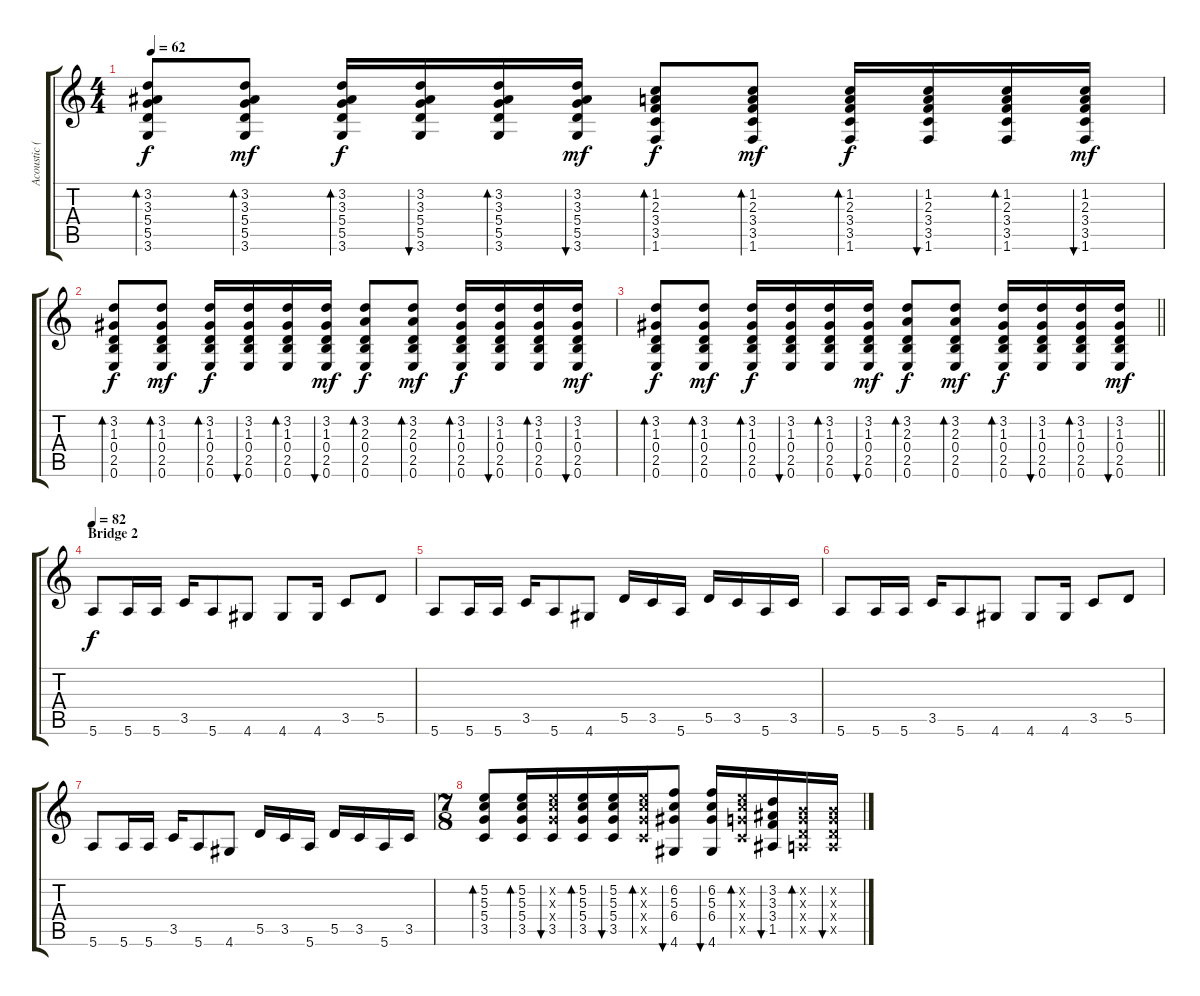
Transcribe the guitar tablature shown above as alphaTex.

\track ("Acoustic (thom)" "Acoustic (") {instrument acousticguitarsteel}
\staff {score tabs}
\tuning (E4 B3 G3 D3 A2 E2) {hide}
\ts (4 4)
\tempo 62
\clef g2
\ks c
(3.2 3.3 5.4 5.5 3.6).8{bd 30 dy f} (3.2 3.3 5.4 5.5 3.6).8{bd 30 dy mf} (3.2 3.3 5.4 5.5 3.6).16{bd 30 dy f} (3.2 3.3 5.4 5.5 3.6).16{bu 30} (3.2 3.3 5.4 5.5 3.6).16{bd 30} (3.2 3.3 5.4 5.5 3.6).16{bu 30 dy mf} (1.2 2.3 3.4 3.5 1.6).8{bd 30 dy f} (1.2 2.3 3.4 3.5 1.6).8{bd 30 dy mf} (1.2 2.3 3.4 3.5 1.6).16{bd 30 dy f} (1.2 2.3 3.4 3.5 1.6).16{bu 30} (1.2 2.3 3.4 3.5 1.6).16{bd 30} (1.2 2.3 3.4 3.5 1.6).16{bu 30 dy mf} |
(3.2 1.3 0.4 2.5 0.6).8{bd 30 dy f} (3.2 1.3 0.4 2.5 0.6).8{bd 30 dy mf} (3.2 1.3 0.4 2.5 0.6).16{bd 30 dy f} (3.2 1.3 0.4 2.5 0.6).16{bu 30} (3.2 1.3 0.4 2.5 0.6).16{bd 30} (3.2 1.3 0.4 2.5 0.6).16{bu 30 dy mf} (3.2 2.3 0.4 2.5 0.6).8{bd 30 dy f} (3.2 2.3 0.4 2.5 0.6).8{bd 30 dy mf} (3.2 1.3 0.4 2.5 0.6).16{bd 30 dy f} (3.2 1.3 0.4 2.5 0.6).16{bu 30} (3.2 1.3 0.4 2.5 0.6).16{bd 30} (3.2 1.3 0.4 2.5 0.6).16{bu 30 dy mf} |
\barLineRight lightlight
(3.2 1.3 0.4 2.5 0.6).8{bd 30 dy f} (3.2 1.3 0.4 2.5 0.6).8{bd 30 dy mf} (3.2 1.3 0.4 2.5 0.6).16{bd 30 dy f} (3.2 1.3 0.4 2.5 0.6).16{bu 30} (3.2 1.3 0.4 2.5 0.6).16{bd 30} (3.2 1.3 0.4 2.5 0.6).16{bu 30 dy mf} (3.2 2.3 0.4 2.5 0.6).8{bd 30 dy f} (3.2 2.3 0.4 2.5 0.6).8{bd 30 dy mf} (3.2 1.3 0.4 2.5 0.6).16{bd 30 dy f} (3.2 1.3 0.4 2.5 0.6).16{bu 30} (3.2 1.3 0.4 2.5 0.6).16{bd 30} (3.2 1.3 0.4 2.5 0.6).16{bu 30 dy mf} |
\section ("" "Bridge 2")
\tempo 82
5.6.8{dy f} 5.6.16 5.6.16 3.5.16 5.6.8 4.6.8 4.6.8 4.6.16 3.5.8 5.5.8 |
5.6.8 5.6.16 5.6.16 3.5.16 5.6.8 4.6.8 5.5.16 3.5.16 5.6.16 5.5.16 3.5.16 5.6.16 3.5.16 |
5.6.8 5.6.16 5.6.16 3.5.16 5.6.8 4.6.8 4.6.8 4.6.16 3.5.8 5.5.8 |
5.6.8 5.6.16 5.6.16 3.5.16 5.6.8 4.6.8 5.5.16 3.5.16 5.6.16 5.5.16 3.5.16 5.6.16 3.5.16 |
\ts (7 8)
(5.2 5.3 5.4 3.5).8{bd 30} (5.2 5.3 5.4 3.5).16{bd 30} (5.2{x} 5.3{x} 5.4{x} 3.5).16{bu 30} (5.2 5.3 5.4 3.5).16{bd 30} (5.2 5.3 5.4 3.5).16{bu 30} (5.2{x} 5.3{x} 5.4{x} 3.5{x}).16{bd 30} (6.2 5.3 6.4 4.6).8{bu 30} (6.2 5.3 6.4 4.6).16{bu 30} (5.2{x} 5.3{x} 5.4{x} 3.5{x}).16{bd 30} (3.2 3.3 3.4 1.5).16{bu 30} (0.2{x} 0.3{x} 0.4{x} 0.5{x}).16{bd 30} (0.2{x} 0.3{x} 0.4{x} 0.5{x}).16{bu 30}
